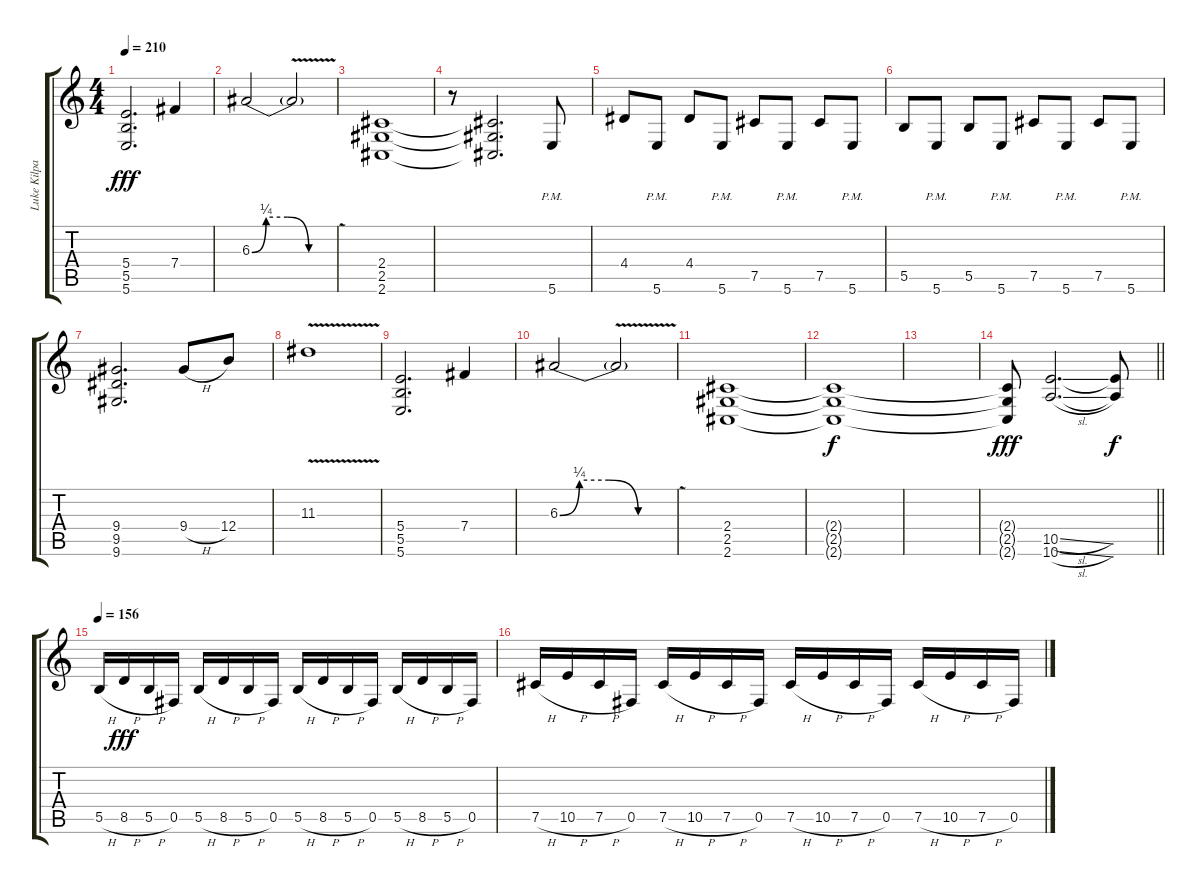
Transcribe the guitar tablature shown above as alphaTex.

\track ("Luke Kilpatrick" "Luke Kilpa") {instrument distortionguitar}
\staff {score tabs}
\tuning (Db4 Ab3 E3 B2 Gb2 B1) {hide}
\ts (4 4)
\tempo 210
\clef g2
\ks c
(5.4 5.5 5.6).2{d dy fff} 7.4.4 |
6.3{be (custom 0 0 10 1 25 1 40 0 60 0)}.2 6.3{v t}.2 |
(2.4 2.5 2.6).1 |
r.8 (2.4{t} 2.5{t} 2.6{t}).2{d} 5.6{pm}.8 |
4.4.8 5.6{pm}.8 4.4.8 5.6{pm}.8 7.5.8 5.6{pm}.8 7.5.8 5.6{pm}.8 |
5.5.8 5.6{pm}.8 5.5.8 5.6{pm}.8 7.5.8 5.6{pm}.8 7.5.8 5.6{pm}.8 |
(9.4 9.5 9.6).2{d} 9.4{h}.8 12.4.8 |
11.3{v}.1 |
(5.4 5.5 5.6).2{d} 7.4.4 |
6.3{be (custom 0 0 10 1 25 1 40 0 60 0)}.2 6.3{v t}.2 |
(2.4 2.5 2.6).1 |
(2.4{t} 2.5{t} 2.6{t}).1{dy f} |
|
\barLineRight lightlight
(2.4{t} 2.5{t} 2.6{t}).8{dy fff} (10.5{sl} 10.6{sl}).2{d} (10.5{t} 10.6{t}).8{dy f} |
\section ("" "")
\tempo 156
5.5{h}.16 8.5{h}.16{dy fff} 5.5{h}.16 0.5.16 5.5{h}.16 8.5{h}.16 5.5{h}.16 0.5.16 5.5{h}.16 8.5{h}.16 5.5{h}.16 0.5.16 5.5{h}.16 8.5{h}.16 5.5{h}.16 0.5.16 |
7.5{h}.16 10.5{h}.16 7.5{h}.16 0.5.16 7.5{h}.16 10.5{h}.16 7.5{h}.16 0.5.16 7.5{h}.16 10.5{h}.16 7.5{h}.16 0.5.16 7.5{h}.16 10.5{h}.16 7.5{h}.16 0.5.16
